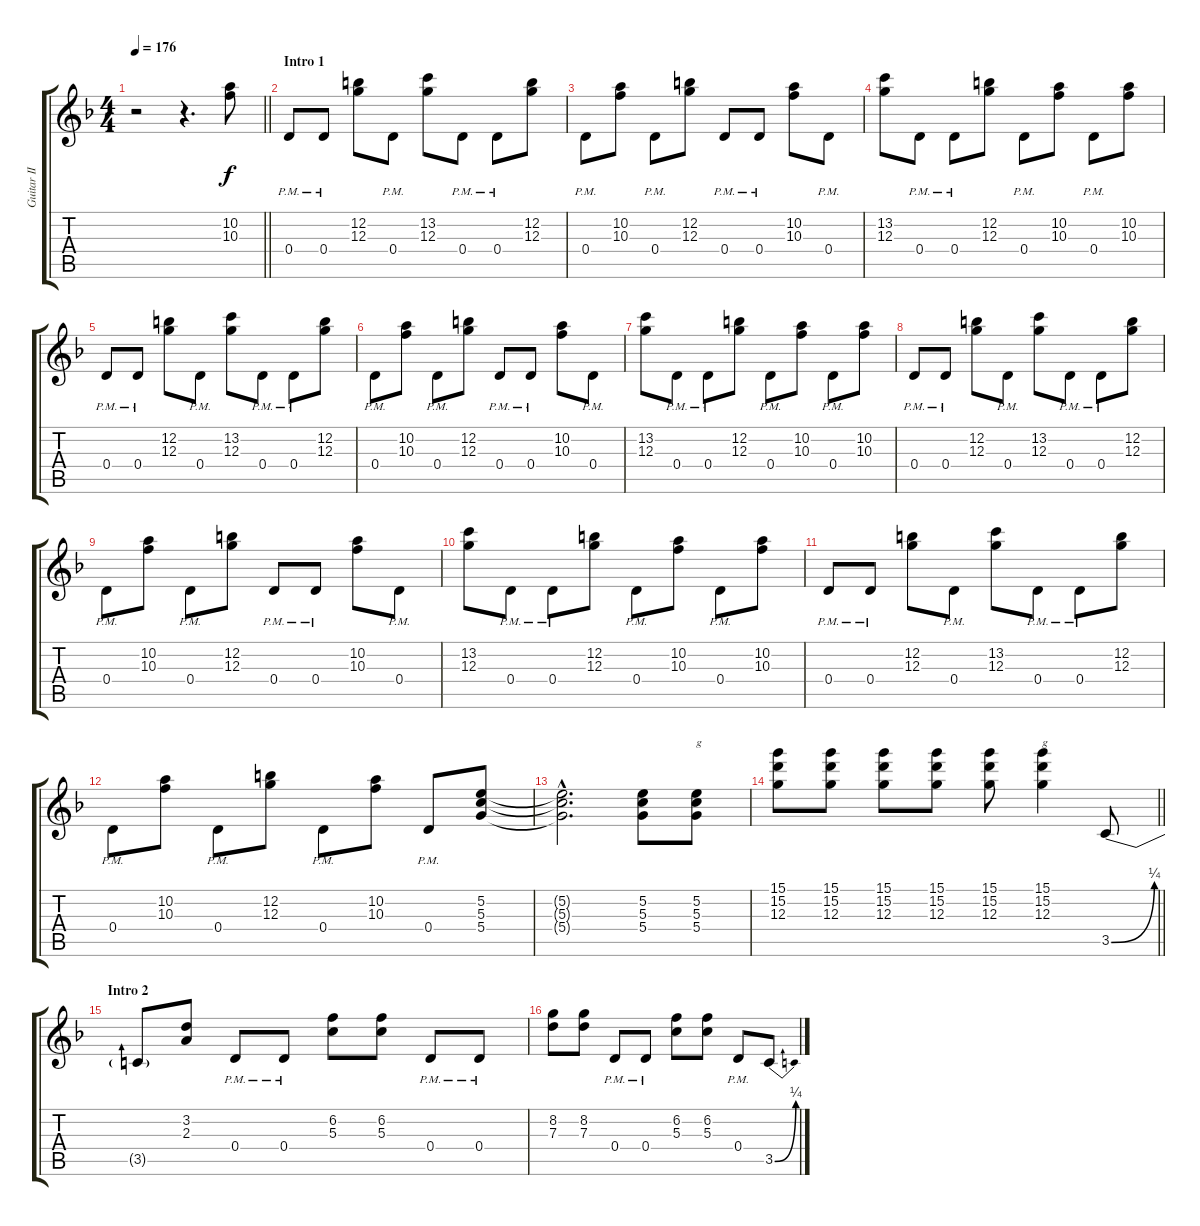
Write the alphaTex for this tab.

\track ("Guitar II (Daita)" "Guitar II ") {instrument distortionguitar}
\staff {score tabs}
\tuning (E4 B3 G3 D3 A2 D2) {hide}
\ts (4 4)
\tempo 176
\clef g2
\barLineRight lightlight
\ks f
r.2{dy f instrument distortionguitar} r.4{d} (10.2 10.3).8 |
\section ("" "Intro 1")
0.4{pm}.8 0.4{pm}.8 (12.2 12.3).8 0.4{pm}.8 (13.2 12.3).8 0.4{pm}.8 0.4{pm}.8 (12.2 12.3).8 |
0.4{pm}.8 (10.2 10.3).8 0.4{pm}.8 (12.2 12.3).8 0.4{pm}.8 0.4{pm}.8 (10.2 10.3).8 0.4{pm}.8 |
(13.2 12.3).8 0.4{pm}.8 0.4{pm}.8 (12.2 12.3).8 0.4{pm}.8 (10.2 10.3).8 0.4{pm}.8 (10.2 10.3).8 |
0.4{pm}.8 0.4{pm}.8 (12.2 12.3).8 0.4{pm}.8 (13.2 12.3).8 0.4{pm}.8 0.4{pm}.8 (12.2 12.3).8 |
0.4{pm}.8 (10.2 10.3).8 0.4{pm}.8 (12.2 12.3).8 0.4{pm}.8 0.4{pm}.8 (10.2 10.3).8 0.4{pm}.8 |
(13.2 12.3).8 0.4{pm}.8 0.4{pm}.8 (12.2 12.3).8 0.4{pm}.8 (10.2 10.3).8 0.4{pm}.8 (10.2 10.3).8 |
0.4{pm}.8 0.4{pm}.8 (12.2 12.3).8 0.4{pm}.8 (13.2 12.3).8 0.4{pm}.8 0.4{pm}.8 (12.2 12.3).8 |
0.4{pm}.8 (10.2 10.3).8 0.4{pm}.8 (12.2 12.3).8 0.4{pm}.8 0.4{pm}.8 (10.2 10.3).8 0.4{pm}.8 |
(13.2 12.3).8 0.4{pm}.8 0.4{pm}.8 (12.2 12.3).8 0.4{pm}.8 (10.2 10.3).8 0.4{pm}.8 (10.2 10.3).8 |
0.4{pm}.8 0.4{pm}.8 (12.2 12.3).8 0.4{pm}.8 (13.2 12.3).8 0.4{pm}.8 0.4{pm}.8 (12.2 12.3).8 |
0.4{pm}.8 (10.2 10.3).8 0.4{pm}.8 (12.2 12.3).8 0.4{pm}.8 (10.2 10.3).8 0.4{pm}.8 (5.2 5.3 5.4).8 |
(5.2{hac t} 5.3{hac t} 5.4{hac t}).2{d} (5.2 5.3 5.4).8 (5.2 5.3 5.4).8{txt "g"} |
\barLineRight lightlight
(15.1 15.2 12.3).8 (15.1 15.2 12.3).8 (15.1 15.2 12.3).8 (15.1 15.2 12.3).8 (15.1 15.2 12.3).8 (15.1 15.2 12.3).4{txt "g"} 3.5{be (bend 0 0 60 1)}.8 |
\section ("" "Intro 2")
3.5{t}.8 (3.2 2.3).8 0.4{pm}.8 0.4{pm}.8 (6.2 5.3).8 (6.2 5.3).8 0.4{pm}.8 0.4{pm}.8 |
(8.2 7.3).8 (8.2 7.3).8 0.4{pm}.8 0.4{pm}.8 (6.2 5.3).8 (6.2 5.3).8 0.4{pm}.8 3.5{be (bend 0 0 60 1)}.8
